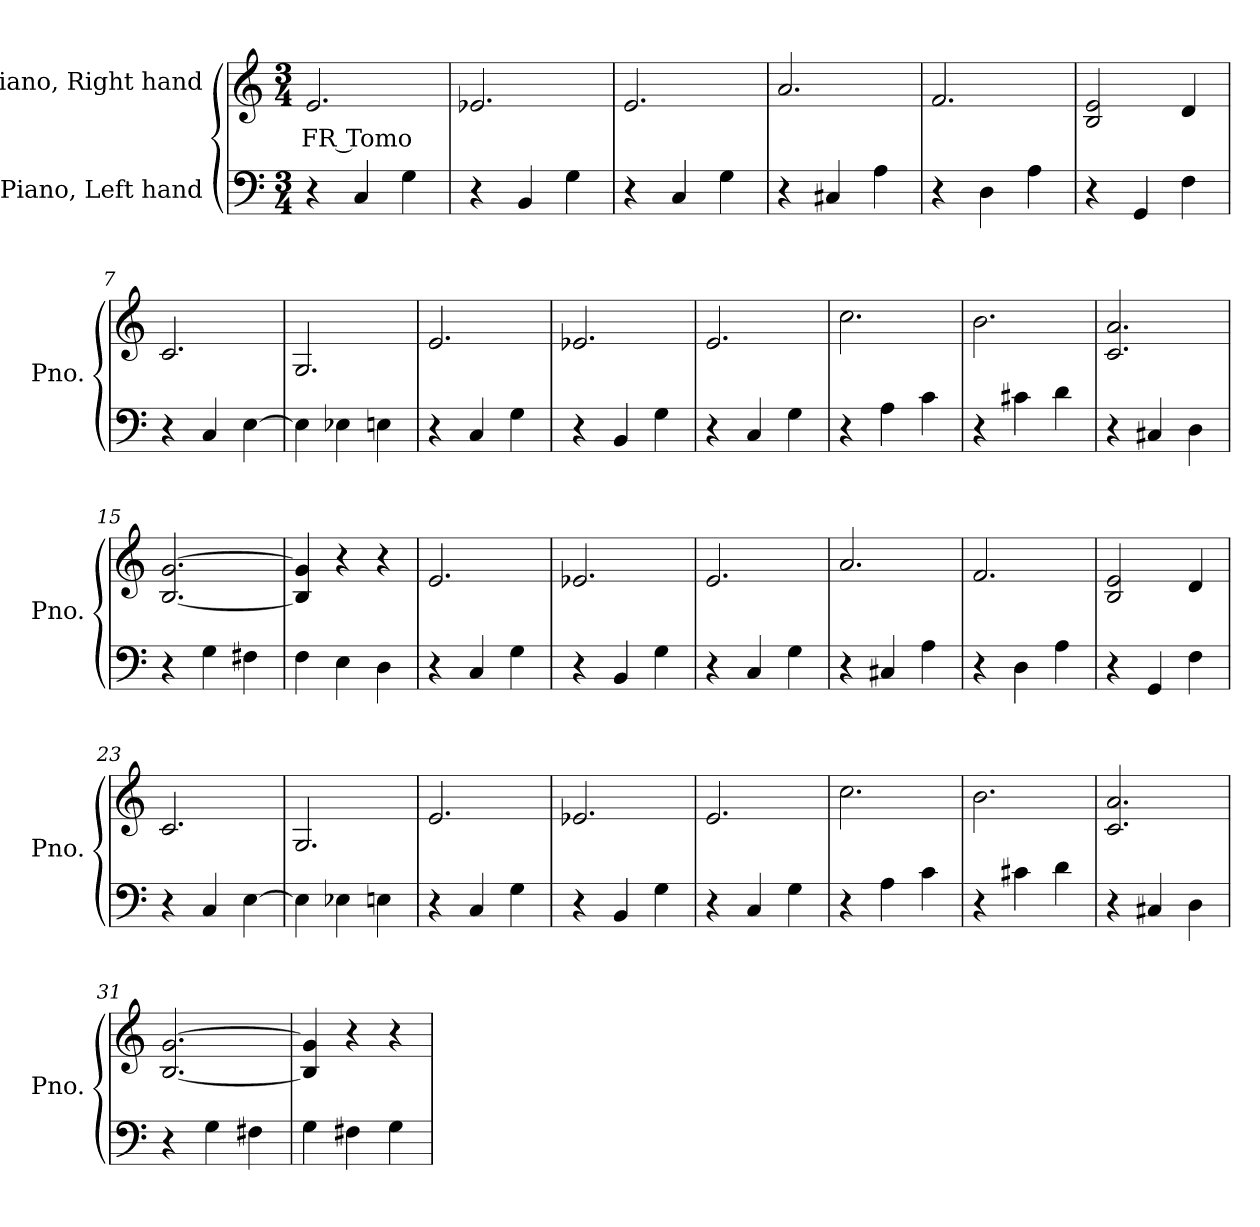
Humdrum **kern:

**kern	**kern	**text
*part2	*part1	*part1
*staff2	*staff1	*staff1
*I"Piano, Left hand	*I"Piano, Right hand	*
*I'Pno.	*I'Pno.	*
*clefF4	*clefG2	*
*k[]	*k[]	*
*M3/4	*M3/4	*
*MM100	*MM100	*
=1	=1	=1
!	!	!LO:LY:b
4r	2.e/	FR Tomo
4C/	.	.
4G\	.	.
=2	=2	=2
4r	2.e-X/	.
4BB/	.	.
4G\	.	.
=3	=3	=3
4r	2.e/	.
4C/	.	.
4G\	.	.
=4	=4	=4
4r	2.a/	.
4C#X/	.	.
4A\	.	.
=5	=5	=5
4r	2.f/	.
4D\	.	.
4A\	.	.
=6	=6	=6
4r	2B/ 2e/	.
4GG/	.	.
4F\	4d/	.
=7	=7	=7
4r	2.c/	.
4C/	.	.
[4E\	.	.
=8	=8	=8
4E\]	2.G/	.
4E-X\	.	.
4En\	.	.
!!LO:LB:g=z
=9	=9	=9
4r	2.e/	.
4C/	.	.
4G\	.	.
=10	=10	=10
4r	2.e-X/	.
4BB/	.	.
4G\	.	.
=11	=11	=11
4r	2.e/	.
4C/	.	.
4G\	.	.
=12	=12	=12
4r	2.cc\	.
4A\	.	.
4c\	.	.
=13	=13	=13
4r	2.b\	.
4c#X\	.	.
4d\	.	.
=14	=14	=14
4r	2.c/ 2.a/	.
4C#X/	.	.
4D\	.	.
=15	=15	=15
4r	[2.B/ [2.g/	.
4G\	.	.
4F#X\	.	.
=16	=16	=16
4F\	4B/] 4g/]	.
4E\	4r	.
4D\	4r	.
=17	=17	=17
4r	2.e/	.
4C/	.	.
4G\	.	.
=18	=18	=18
4r	2.e-X/	.
4BB/	.	.
4G\	.	.
!!LO:LB:g=z
=19	=19	=19
4r	2.e/	.
4C/	.	.
4G\	.	.
=20	=20	=20
4r	2.a/	.
4C#X/	.	.
4A\	.	.
=21	=21	=21
4r	2.f/	.
4D\	.	.
4A\	.	.
=22	=22	=22
4r	2B/ 2e/	.
4GG/	.	.
4F\	4d/	.
=23	=23	=23
4r	2.c/	.
4C/	.	.
[4E\	.	.
=24	=24	=24
4E\]	2.G/	.
4E-X\	.	.
4En\	.	.
=25	=25	=25
4r	2.e/	.
4C/	.	.
4G\	.	.
=26	=26	=26
4r	2.e-X/	.
4BB/	.	.
4G\	.	.
=27	=27	=27
4r	2.e/	.
4C/	.	.
4G\	.	.
=28	=28	=28
4r	2.cc\	.
4A\	.	.
4c\	.	.
!!LO:LB:g=z
=29	=29	=29
4r	2.b\	.
4c#X\	.	.
4d\	.	.
=30	=30	=30
4r	2.c/ 2.a/	.
4C#X/	.	.
4D\	.	.
=31	=31	=31
4r	[2.B/ [2.g/	.
4G\	.	.
4F#X\	.	.
=32	=32	=32
4G\	4B/] 4g/]	.
4F#X\	4r	.
4G\	4r	.
=	=	=
*-	*-	*-
